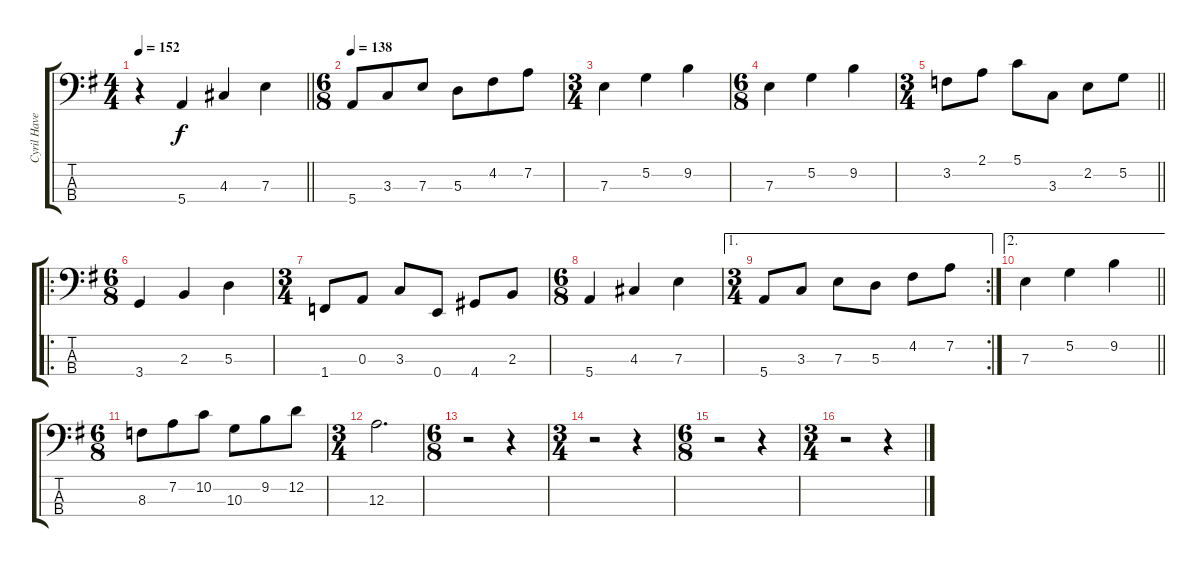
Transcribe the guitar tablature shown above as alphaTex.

\track ("Cyril Havermans Bass Guitar" "Cyril Have") {instrument electricbassfinger}
\staff {score tabs}
\tuning (G2 D2 A1 E1) {hide}
\ts (4 4)
\tempo 152
\clef f4
\barLineRight lightlight
\ks g
r.4{dy f} 5.4.4 4.3.4 7.3.4 |
\ts (6 8)
\tempo 138
5.4.8 3.3.8 7.3.8 5.3.8 4.2.8 7.2.8 |
\ts (3 4)
7.3.4 5.2.4 9.2.4 |
\ts (6 8)
7.3.4 5.2.4 9.2.4 |
\ts (3 4)
\barLineRight lightlight
3.2.8 2.1.8 5.1.8 3.3.8 2.2.8 5.2.8 |
\ro
\ts (6 8)
3.4.4 2.3.4 5.3.4 |
\ts (3 4)
1.4.8 0.3.8 3.3.8 0.4.8 4.4.8 2.3.8 |
\ts (6 8)
5.4.4 4.3.4 7.3.4 |
\ae 1
\rc 2
\ts (3 4)
5.4.8 3.3.8 7.3.8 5.3.8 4.2.8 7.2.8 |
\ae 2
\barLineRight lightlight
7.3.4 5.2.4 9.2.4 |
\ts (6 8)
8.3.8 7.2.8 10.2.8 10.3.8 9.2.8 12.2.8 |
\ts (3 4)
12.3.2{d} |
\ts (6 8)
r.2 r.4 |
\ts (3 4)
r.2 r.4 |
\ts (6 8)
r.2 r.4 |
\ts (3 4)
r.2 r.4
